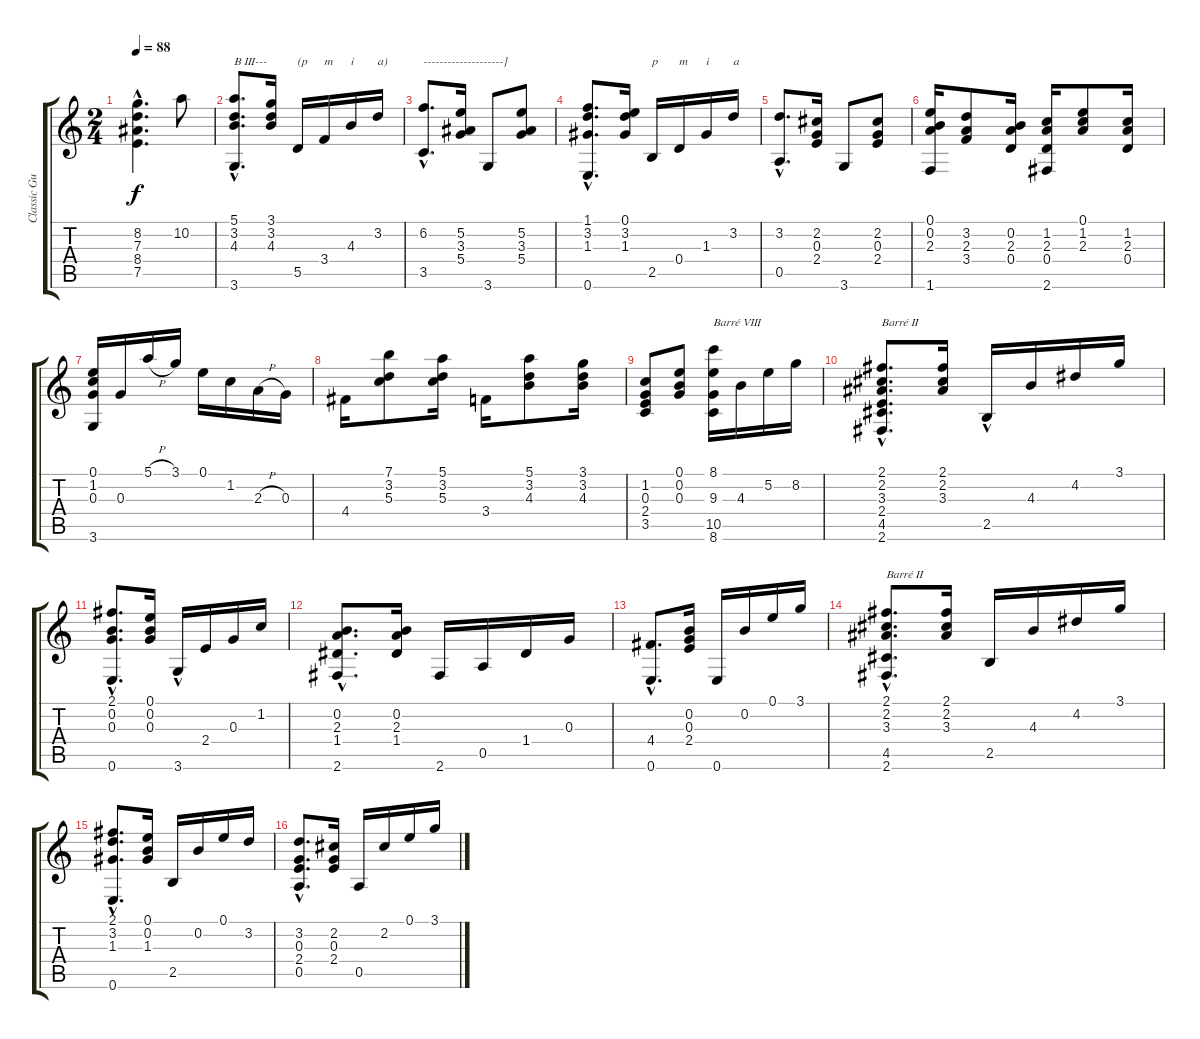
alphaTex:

\track ("Classic Guitar" "Classic Gu") {instrument acousticguitarnylon}
\staff {score tabs}
\tuning (E4 B3 G3 D3 A2 E2) {hide}
\ts (2 4)
\tempo 88
\clef g2
\ks c
(8.2{hac} 7.3{hac} 8.4{hac} 7.5{hac}).4{d dy f} 10.2.8 |
(5.1{hac} 3.2{hac} 4.3{hac} 3.6{hac}).8{d txt "B III---"} (3.1 3.2 4.3).16 5.5.16{txt "(p"} 3.4.16{txt "m"} 4.3.16{txt "i"} 3.2.16{txt "a)"} |
(6.2{hac} 3.5{hac}).8{d txt "--------------------]"} (5.2 3.3 5.4).16 3.6.8 (5.2 3.3 5.4).8 |
(1.1{hac} 3.2{hac} 1.3{hac} 0.6{hac}).8{d} (0.1 3.2 1.3).16 2.5.16{txt "p"} 0.4.16{txt "m"} 1.3.16{txt "i"} 3.2.16{txt "a"} |
(3.2{hac} 0.5{hac}).8{d} (2.2 0.3 2.4).16 3.6.8 (2.2 0.3 2.4).8 |
(0.1 0.2 2.3 1.6).16 (3.2 2.3 3.4).8 (0.2 2.3 0.4).16 (1.2 2.3 0.4 2.6).16 (0.1 1.2 2.3).8 (1.2 2.3 0.4).16 |
(0.1 1.2 0.3 3.6).16 0.3.16 5.1{h}.16 3.1.16 0.1.16 1.2.16 2.3{h}.16 0.3.16 |
4.4.16 (7.1 3.2 5.3).8 (5.1 3.2 5.3).16 3.4.16 (5.1 3.2 4.3).8 (3.1 3.2 4.3).16 |
(1.2 0.3 2.4 3.5).8 (0.1 0.2 0.3).8 (8.1 9.3 10.5 8.6).16{txt "Barré VIII"} 4.3.16 5.2.16 8.2.16 |
(2.1{hac} 2.2{hac} 3.3{hac} 2.4{hac} 4.5{hac} 2.6{hac}).8{d txt "Barré II"} (2.1 2.2 3.3).16 2.5{hac}.16 4.3.16 4.2.16 3.1.16 |
(2.1{hac} 0.2{hac} 0.3{hac} 0.6{hac}).8{d} (0.1 0.2 0.3).16 3.6{hac}.16 2.4.16 0.3.16 1.2.16 |
(0.2{hac} 2.3{hac} 1.4{hac} 2.6{hac}).8{d} (0.2 2.3 1.4).16 2.6.16 0.5.16 1.4.16 0.3.16 |
(4.4{hac} 0.6{hac}).8{d} (0.2 0.3 2.4).16 0.6.16 0.2.16 0.1.16 3.1.16 |
(2.1{hac} 2.2{hac} 3.3{hac} 4.5{hac} 2.6{hac}).8{d txt "Barré II"} (2.1 2.2 3.3).16 2.5.16 4.3.16 4.2.16 3.1.16 |
(2.1{hac} 3.2{hac} 1.3{hac} 0.6{hac}).8{d} (0.1 0.2 1.3).16 2.5.16 0.2.16 0.1.16 3.2.16 |
(3.2{hac} 0.3{hac} 2.4{hac} 0.5{hac}).8{d} (2.2 0.3 2.4).16 0.5.16 2.2.16 0.1.16 3.1.16
